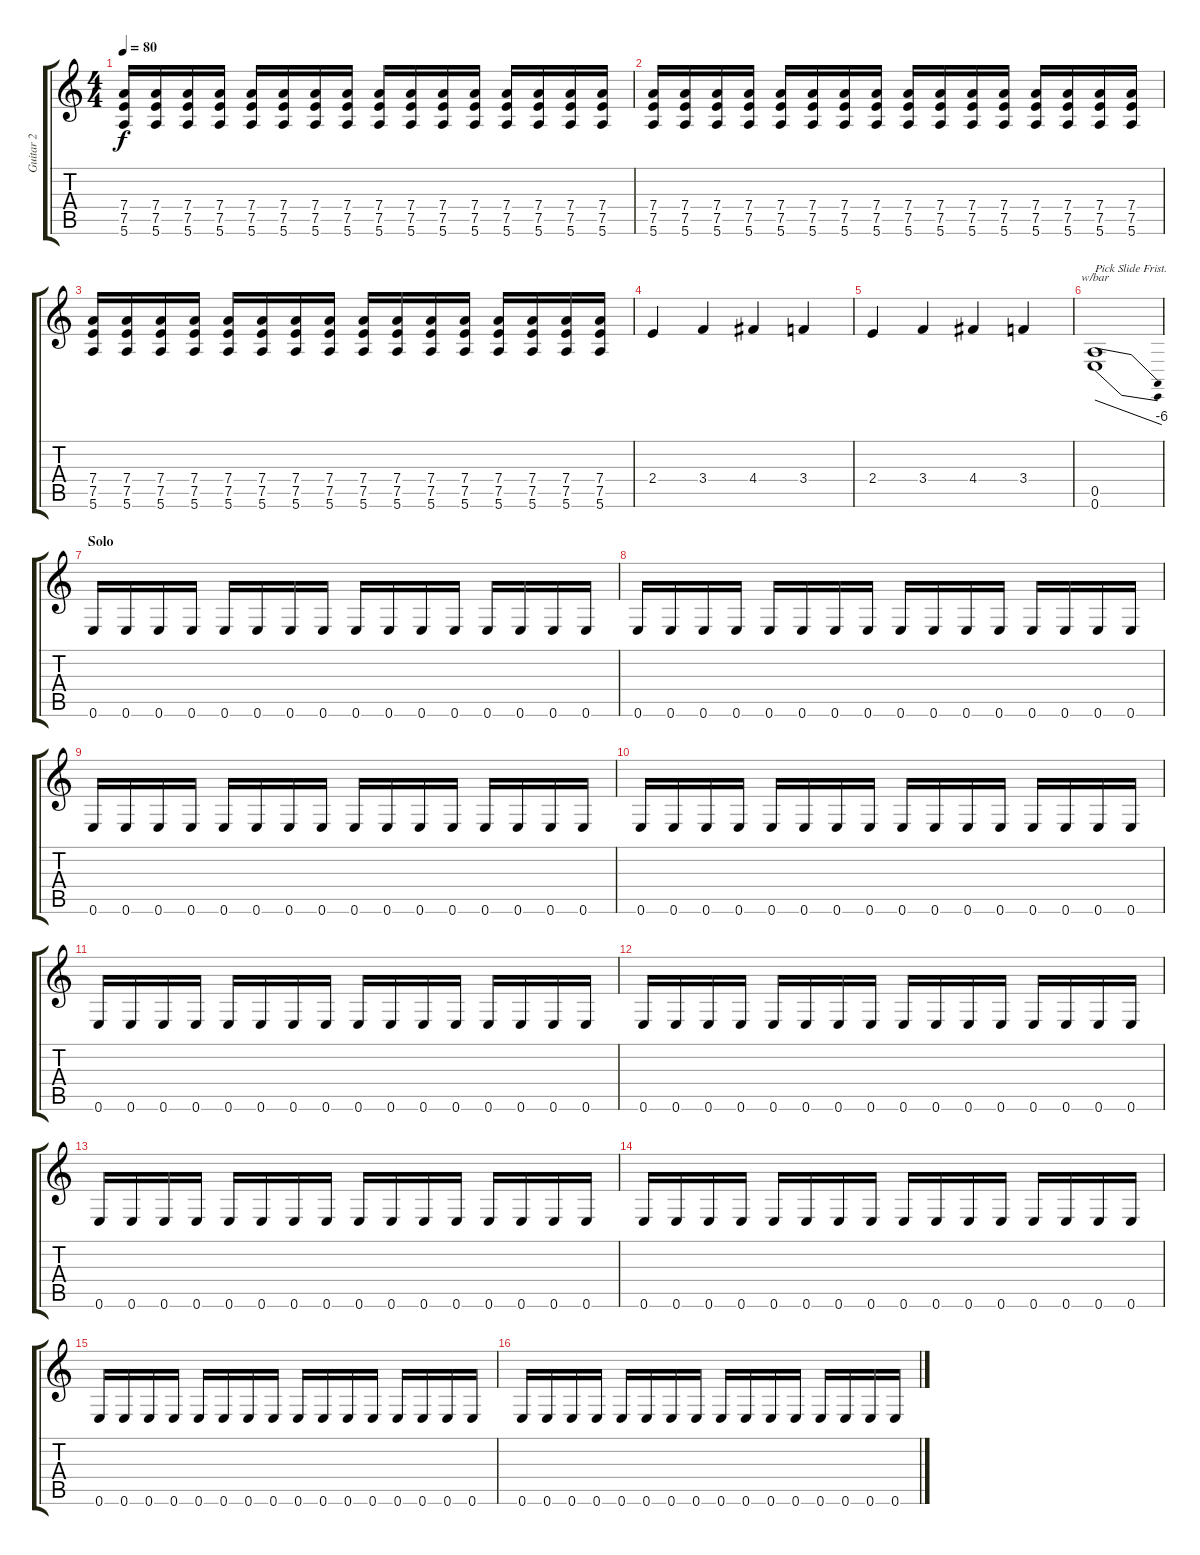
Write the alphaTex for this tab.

\track ("Guitar 2" "Guitar 2") {instrument distortionguitar}
\staff {score tabs}
\tuning (E4 B3 G3 D3 A2 E2) {hide}
\ts (4 4)
\tempo 80
\clef g2
\ks c
(7.4 7.5 5.6).16{dy f} (7.4 7.5 5.6).16 (7.4 7.5 5.6).16 (7.4 7.5 5.6).16 (7.4 7.5 5.6).16 (7.4 7.5 5.6).16 (7.4 7.5 5.6).16 (7.4 7.5 5.6).16 (7.4 7.5 5.6).16 (7.4 7.5 5.6).16 (7.4 7.5 5.6).16 (7.4 7.5 5.6).16 (7.4 7.5 5.6).16 (7.4 7.5 5.6).16 (7.4 7.5 5.6).16 (7.4 7.5 5.6).16 |
(7.4 7.5 5.6).16 (7.4 7.5 5.6).16 (7.4 7.5 5.6).16 (7.4 7.5 5.6).16 (7.4 7.5 5.6).16 (7.4 7.5 5.6).16 (7.4 7.5 5.6).16 (7.4 7.5 5.6).16 (7.4 7.5 5.6).16 (7.4 7.5 5.6).16 (7.4 7.5 5.6).16 (7.4 7.5 5.6).16 (7.4 7.5 5.6).16 (7.4 7.5 5.6).16 (7.4 7.5 5.6).16 (7.4 7.5 5.6).16 |
(7.4 7.5 5.6).16 (7.4 7.5 5.6).16 (7.4 7.5 5.6).16 (7.4 7.5 5.6).16 (7.4 7.5 5.6).16 (7.4 7.5 5.6).16 (7.4 7.5 5.6).16 (7.4 7.5 5.6).16 (7.4 7.5 5.6).16 (7.4 7.5 5.6).16 (7.4 7.5 5.6).16 (7.4 7.5 5.6).16 (7.4 7.5 5.6).16 (7.4 7.5 5.6).16 (7.4 7.5 5.6).16 (7.4 7.5 5.6).16 |
2.4.4 3.4.4 4.4.4 3.4.4 |
2.4.4 3.4.4 4.4.4 3.4.4 |
(0.5 0.6).1{tbe (dive default 0 0 60 -24) txt "Pick Slide Frist."} |
\section ("" "Solo")
0.6.16 0.6.16 0.6.16 0.6.16 0.6.16 0.6.16 0.6.16 0.6.16 0.6.16 0.6.16 0.6.16 0.6.16 0.6.16 0.6.16 0.6.16 0.6.16 |
0.6.16 0.6.16 0.6.16 0.6.16 0.6.16 0.6.16 0.6.16 0.6.16 0.6.16 0.6.16 0.6.16 0.6.16 0.6.16 0.6.16 0.6.16 0.6.16 |
0.6.16 0.6.16 0.6.16 0.6.16 0.6.16 0.6.16 0.6.16 0.6.16 0.6.16 0.6.16 0.6.16 0.6.16 0.6.16 0.6.16 0.6.16 0.6.16 |
0.6.16 0.6.16 0.6.16 0.6.16 0.6.16 0.6.16 0.6.16 0.6.16 0.6.16 0.6.16 0.6.16 0.6.16 0.6.16 0.6.16 0.6.16 0.6.16 |
0.6.16 0.6.16 0.6.16 0.6.16 0.6.16 0.6.16 0.6.16 0.6.16 0.6.16 0.6.16 0.6.16 0.6.16 0.6.16 0.6.16 0.6.16 0.6.16 |
0.6.16 0.6.16 0.6.16 0.6.16 0.6.16 0.6.16 0.6.16 0.6.16 0.6.16 0.6.16 0.6.16 0.6.16 0.6.16 0.6.16 0.6.16 0.6.16 |
0.6.16 0.6.16 0.6.16 0.6.16 0.6.16 0.6.16 0.6.16 0.6.16 0.6.16 0.6.16 0.6.16 0.6.16 0.6.16 0.6.16 0.6.16 0.6.16 |
0.6.16 0.6.16 0.6.16 0.6.16 0.6.16 0.6.16 0.6.16 0.6.16 0.6.16 0.6.16 0.6.16 0.6.16 0.6.16 0.6.16 0.6.16 0.6.16 |
0.6.16 0.6.16 0.6.16 0.6.16 0.6.16 0.6.16 0.6.16 0.6.16 0.6.16 0.6.16 0.6.16 0.6.16 0.6.16 0.6.16 0.6.16 0.6.16 |
0.6.16 0.6.16 0.6.16 0.6.16 0.6.16 0.6.16 0.6.16 0.6.16 0.6.16 0.6.16 0.6.16 0.6.16 0.6.16 0.6.16 0.6.16 0.6.16
